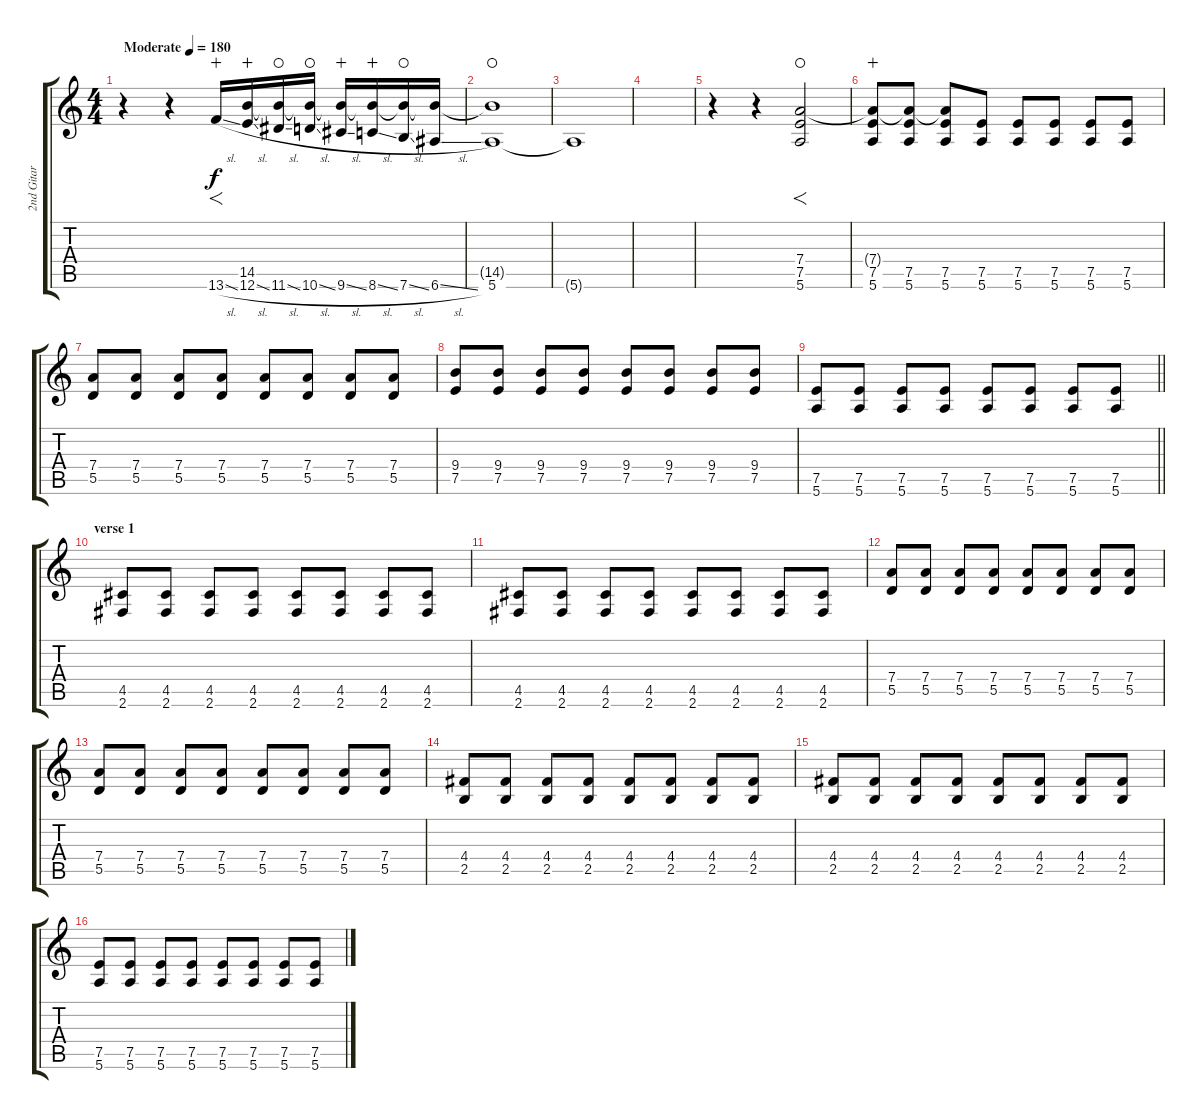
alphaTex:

\track ("2nd Gitar" "2nd Gitar") {instrument distortionguitar}
\staff {score tabs}
\tuning (E4 B3 G3 D3 A2 E2) {hide}
\ts (4 4)
\tempo (180 "Moderate")
\clef g2
\ks c
r.4{dy f instrument distortionguitar} r.4 13.6{sl}.16{f wahc} (14.5 12.6{sl}).16{wahc} (14.5{t} 11.6{sl}).16{waho} (14.5{t} 10.6{sl}).16{waho} (14.5{t} 9.6{sl}).16{wahc} (14.5{t} 8.6{sl}).16{wahc} (14.5{t} 7.6{sl}).16{waho} (14.5{t} 6.6{sl}).16 |
(14.5{t} 5.6).1{waho} |
5.6{t}.1 |
|
r.4 r.4 (7.4 7.5 5.6).2{f waho} |
(7.4{t} 7.5 5.6).8{wahc} (7.4{t} 7.5 5.6).8 (7.4{t} 7.5 5.6).8 (7.5 5.6).8 (7.5 5.6).8 (7.5 5.6).8 (7.5 5.6).8 (7.5 5.6).8 |
(7.4 5.5).8 (7.4 5.5).8 (7.4 5.5).8 (7.4 5.5).8 (7.4 5.5).8 (7.4 5.5).8 (7.4 5.5).8 (7.4 5.5).8 |
(9.4 7.5).8 (9.4 7.5).8 (9.4 7.5).8 (9.4 7.5).8 (9.4 7.5).8 (9.4 7.5).8 (9.4 7.5).8 (9.4 7.5).8 |
\barLineRight lightlight
(7.5 5.6).8 (7.5 5.6).8 (7.5 5.6).8 (7.5 5.6).8 (7.5 5.6).8 (7.5 5.6).8 (7.5 5.6).8 (7.5 5.6).8 |
\section ("" "verse 1")
(4.5 2.6).8 (4.5 2.6).8 (4.5 2.6).8 (4.5 2.6).8 (4.5 2.6).8 (4.5 2.6).8 (4.5 2.6).8 (4.5 2.6).8 |
(4.5 2.6).8 (4.5 2.6).8 (4.5 2.6).8 (4.5 2.6).8 (4.5 2.6).8 (4.5 2.6).8 (4.5 2.6).8 (4.5 2.6).8 |
(7.4 5.5).8 (7.4 5.5).8 (7.4 5.5).8 (7.4 5.5).8 (7.4 5.5).8 (7.4 5.5).8 (7.4 5.5).8 (7.4 5.5).8 |
(7.4 5.5).8 (7.4 5.5).8 (7.4 5.5).8 (7.4 5.5).8 (7.4 5.5).8 (7.4 5.5).8 (7.4 5.5).8 (7.4 5.5).8 |
(4.4 2.5).8 (4.4 2.5).8 (4.4 2.5).8 (4.4 2.5).8 (4.4 2.5).8 (4.4 2.5).8 (4.4 2.5).8 (4.4 2.5).8 |
(4.4 2.5).8 (4.4 2.5).8 (4.4 2.5).8 (4.4 2.5).8 (4.4 2.5).8 (4.4 2.5).8 (4.4 2.5).8 (4.4 2.5).8 |
(7.5 5.6).8 (7.5 5.6).8 (7.5 5.6).8 (7.5 5.6).8 (7.5 5.6).8 (7.5 5.6).8 (7.5 5.6).8 (7.5 5.6).8
